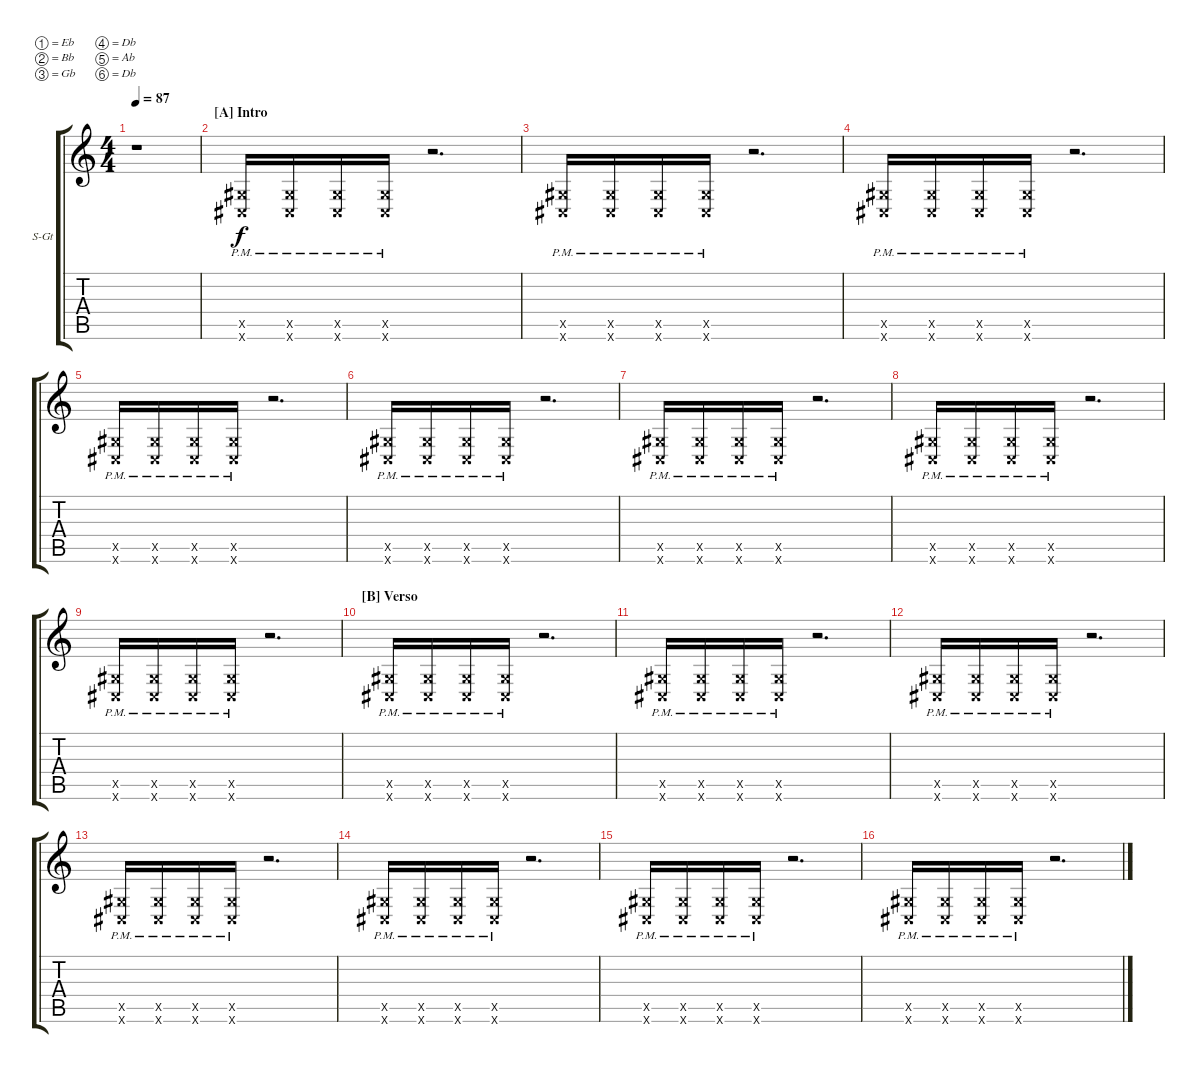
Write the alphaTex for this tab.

\defaultSystemsLayout 4
\bracketExtendMode groupsimilarinstruments
\firstSystemTrackNameOrientation horizontal
\otherSystemsTrackNameOrientation horizontal
\track ("Steel Guitar" "S-Gt") {multiBarRest instrument acousticguitarsteel}
\staff {score tabs}
\tuning (Eb4 Bb3 Gb3 Db3 Ab2 Db2)
\ts (4 4)
\tempo 87
\clef g2
\ks c
r.1{dy f instrument acousticguitarsteel} |
\section ("A" "Intro")
(0.6{pm x} 0.5{pm x}).16 (0.6{pm x} 0.5{pm x}).16 (0.6{pm x} 0.5{pm x}).16 (0.6{pm x} 0.5{pm x}).16 r.2{d} |
(0.6{pm x} 0.5{pm x}).16 (0.6{pm x} 0.5{pm x}).16 (0.6{pm x} 0.5{pm x}).16 (0.6{pm x} 0.5{pm x}).16 r.2{d} |
(0.6{pm x} 0.5{pm x}).16 (0.6{pm x} 0.5{pm x}).16 (0.6{pm x} 0.5{pm x}).16 (0.6{pm x} 0.5{pm x}).16 r.2{d} |
(0.6{pm x} 0.5{pm x}).16 (0.6{pm x} 0.5{pm x}).16 (0.6{pm x} 0.5{pm x}).16 (0.6{pm x} 0.5{pm x}).16 r.2{d} |
(0.6{pm x} 0.5{pm x}).16 (0.6{pm x} 0.5{pm x}).16 (0.6{pm x} 0.5{pm x}).16 (0.6{pm x} 0.5{pm x}).16 r.2{d} |
(0.6{pm x} 0.5{pm x}).16 (0.6{pm x} 0.5{pm x}).16 (0.6{pm x} 0.5{pm x}).16 (0.6{pm x} 0.5{pm x}).16 r.2{d} |
(0.6{pm x} 0.5{pm x}).16 (0.6{pm x} 0.5{pm x}).16 (0.6{pm x} 0.5{pm x}).16 (0.6{pm x} 0.5{pm x}).16 r.2{d} |
(0.6{pm x} 0.5{pm x}).16 (0.6{pm x} 0.5{pm x}).16 (0.6{pm x} 0.5{pm x}).16 (0.6{pm x} 0.5{pm x}).16 r.2{d} |
\section ("B" "Verso")
(0.6{pm x} 0.5{pm x}).16 (0.6{pm x} 0.5{pm x}).16 (0.6{pm x} 0.5{pm x}).16 (0.6{pm x} 0.5{pm x}).16 r.2{d} |
(0.6{pm x} 0.5{pm x}).16 (0.6{pm x} 0.5{pm x}).16 (0.6{pm x} 0.5{pm x}).16 (0.6{pm x} 0.5{pm x}).16 r.2{d} |
(0.6{pm x} 0.5{pm x}).16 (0.6{pm x} 0.5{pm x}).16 (0.6{pm x} 0.5{pm x}).16 (0.6{pm x} 0.5{pm x}).16 r.2{d} |
(0.6{pm x} 0.5{pm x}).16 (0.6{pm x} 0.5{pm x}).16 (0.6{pm x} 0.5{pm x}).16 (0.6{pm x} 0.5{pm x}).16 r.2{d} |
(0.6{pm x} 0.5{pm x}).16 (0.6{pm x} 0.5{pm x}).16 (0.6{pm x} 0.5{pm x}).16 (0.6{pm x} 0.5{pm x}).16 r.2{d} |
(0.6{pm x} 0.5{pm x}).16 (0.6{pm x} 0.5{pm x}).16 (0.6{pm x} 0.5{pm x}).16 (0.6{pm x} 0.5{pm x}).16 r.2{d} |
(0.6{pm x} 0.5{pm x}).16 (0.6{pm x} 0.5{pm x}).16 (0.6{pm x} 0.5{pm x}).16 (0.6{pm x} 0.5{pm x}).16 r.2{d}
